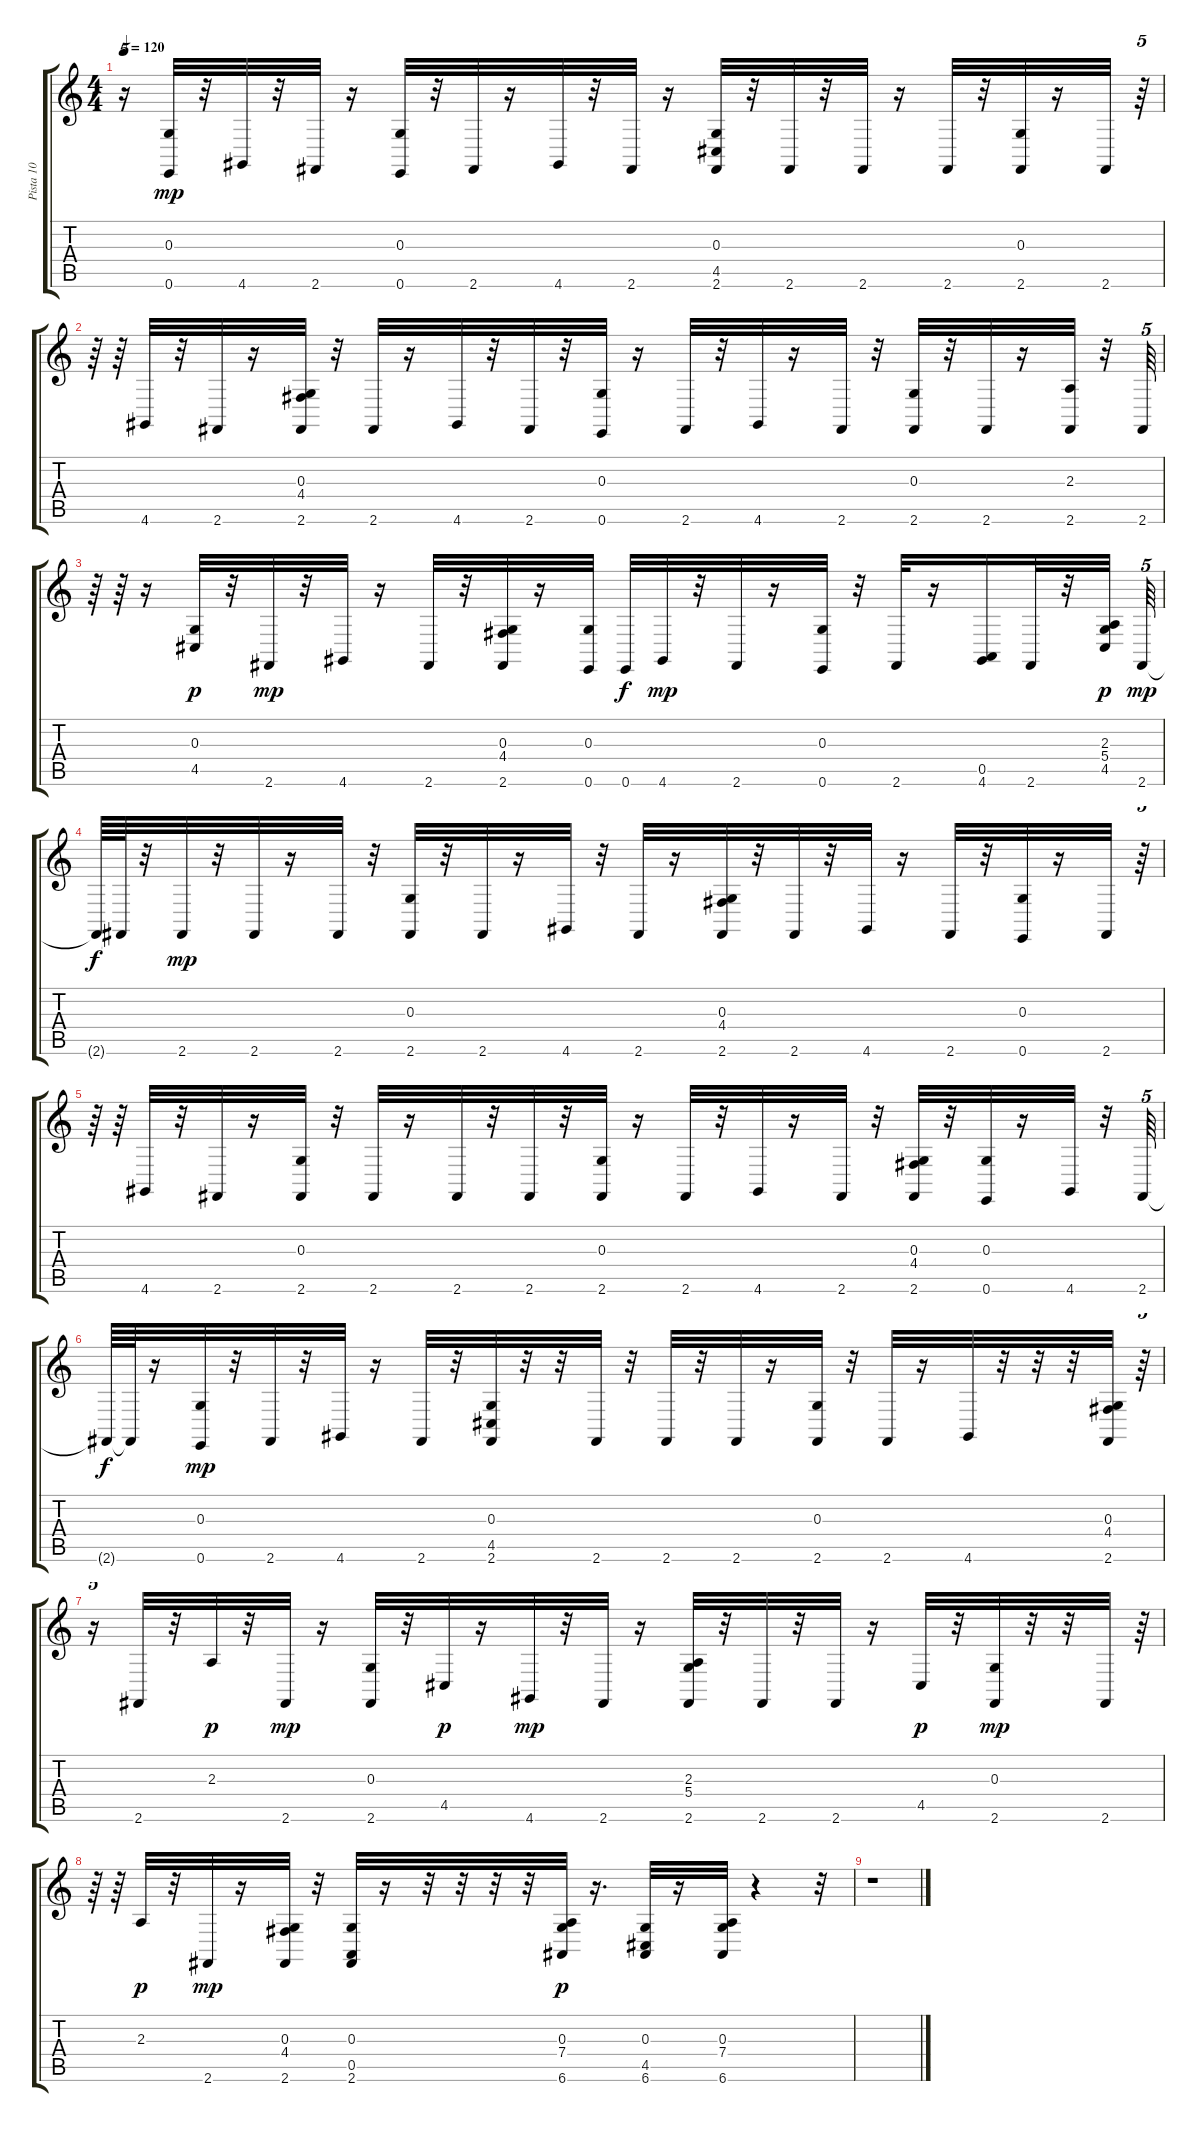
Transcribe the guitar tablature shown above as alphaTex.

\track ("Pista 10" "Pista 10") {instrument acousticgrandpiano}
\staff {score tabs}
\tuning (E4 B3 G3 D3 A2 E2) {hide}
\ts (4 4)
\tempo 120
\clef g2
\ks c
r.16{tu (5 4) dy mp} (0.3 0.6).32 r.32 4.6.32 r.32 2.6.32 r.16 (0.3 0.6).32 r.32 2.6.32 r.16 4.6.32 r.32 2.6.32 r.16 (0.3 4.5 2.6).32 r.32 2.6.32 r.32 2.6.32 r.16 2.6.32 r.32 (0.3 2.6).32 r.16 2.6.32 r.64{tu (5 4)} |
r.64 r.64 4.6.32 r.32 2.6.32 r.16 (0.3 4.4 2.6).32 r.32 2.6.32 r.16 4.6.32 r.32 2.6.32 r.32 (0.3 0.6).32 r.16 2.6.32 r.32 4.6.32 r.16 2.6.32 r.32 (0.3 2.6).32 r.32 2.6.32 r.16 (2.3 2.6).32 r.32 2.6.64{tu (5 4)} |
r.64 r.64 r.16 (0.3 4.5).32{dy p} r.32 2.6.32{dy mp} r.32 4.6.32 r.16 2.6.32 r.32 (0.3 4.4 2.6).32 r.16 (0.3 0.6).32 0.6.32{dy f} 4.6.32{dy mp} r.32 2.6.32 r.16 (0.3 0.6).32 r.32 2.6.32 r.16 (0.5 4.6).16 2.6.32 r.32 (2.3 5.4 4.5).32{dy p} 2.6.64{tu (5 4) dy mp} |
2.6{t}.64{dy f} 2.6{t}.64 r.32 2.6.32{dy mp} r.32 2.6.32 r.16 2.6.32 r.32 (0.3 2.6).32 r.32 2.6.32 r.16 4.6.32 r.32 2.6.32 r.16 (0.3 4.4 2.6).32 r.32 2.6.32 r.32 4.6.32 r.16 2.6.32 r.32 (0.3 0.6).32 r.16 2.6.32 r.64{tu (5 4)} |
r.64 r.64 4.6.32 r.32 2.6.32 r.16 (0.3 2.6).32 r.32 2.6.32 r.16 2.6.32 r.32 2.6.32 r.32 (0.3 2.6).32 r.16 2.6.32 r.32 4.6.32 r.16 2.6.32 r.32 (0.3 4.4 2.6).32 r.32 (0.3 0.6).32 r.16 4.6.32 r.32 2.6.64{tu (5 4)} |
2.6{t}.64{dy f} 2.6{t}.64 r.16 (0.3 0.6).32{dy mp} r.32 2.6.32 r.32 4.6.32 r.16 2.6.32 r.32 (0.3 4.5 2.6).32 r.32 r.32 2.6.32 r.32 2.6.32 r.32 2.6.32 r.16 (0.3 2.6).32 r.32 2.6.32 r.16 4.6.32 r.32 r.32 r.32 (0.3 4.4 2.6).32 r.64{tu (5 4)} |
r.16{tu (5 4)} 2.6.32 r.32 2.3.32{dy p} r.32 2.6.32{dy mp} r.16 (0.3 2.6).32 r.32 4.5.32{dy p} r.16 4.6.32{dy mp} r.32 2.6.32 r.16 (2.3 5.4 2.6).32 r.32 2.6.32 r.32 2.6.32 r.16 4.5.32{dy p} r.32 (0.3 2.6).32{dy mp} r.32 r.32 2.6.32 r.64{tu (5 4)} |
r.64 r.64 2.3.32{dy p} r.32 2.6.32{dy mp} r.16 (0.3 4.4 2.6).32 r.32 (0.3 0.5 2.6).32 r.16 r.32 r.32 r.32 r.32 (0.3 7.4 6.6).32{dy p} r.16{d} (0.3 4.5 6.6).32 r.16 (0.3 7.4 6.6).32 r.4 r.32 |
r.1
